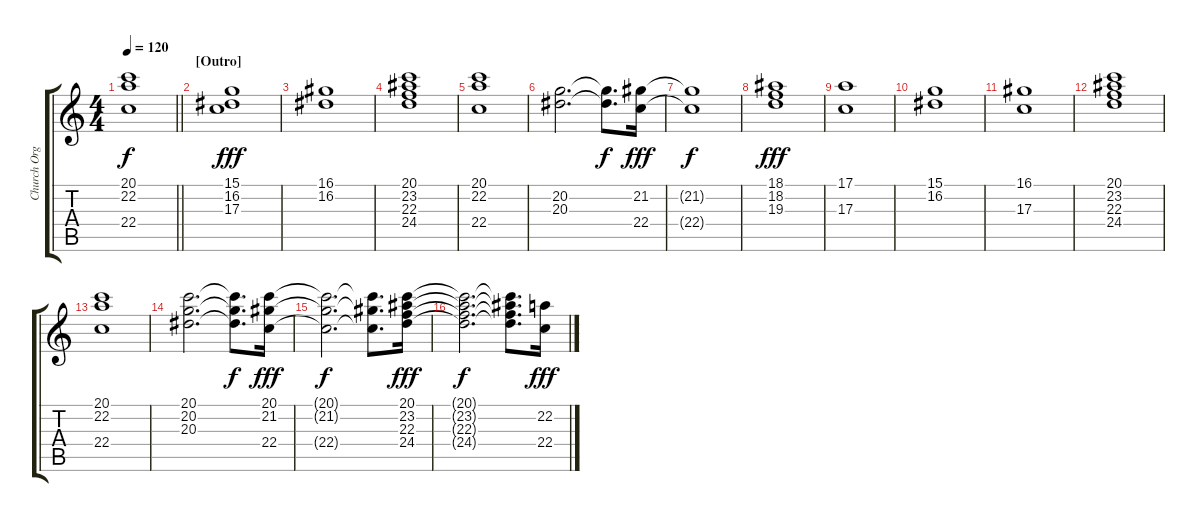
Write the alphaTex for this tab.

\track ("Church Organ" "Church Org") {instrument churchorgan}
\staff {score tabs}
\tuning (E4 B3 G3 D3 A2 E2) {hide}
\ts (4 4)
\tempo 120
\clef g2
\barLineRight lightlight
\ks c
(20.1{t} 22.2{t} 22.4{t}).1{dy f} |
\section ("" "[Outro]")
(15.1 16.2 17.3).1{dy fff} |
(16.1 16.2).1 |
(20.1 23.2 22.3 24.4).1 |
(20.1 22.2 22.4).1 |
(20.2 20.3).2{d} (20.2{t} 20.3{t}).8{d dy f} (21.2 22.4).16{dy fff} |
(21.2{t} 22.4{t}).1{dy f} |
(18.1 18.2 19.3).1{dy fff} |
(17.1 17.3).1 |
(15.1 16.2).1 |
(16.1 17.3).1 |
(20.1 23.2 22.3 24.4).1 |
(20.1 22.2 22.4).1 |
(20.1 20.2 20.3).2{d} (20.1{t} 20.2{t} 20.3{t}).8{d dy f} (20.1 21.2 22.4).16{dy fff} |
(20.1{t} 21.2{t} 22.4{t}).2{d dy f} (20.1{t} 21.2{t} 22.4{t}).8{d} (20.1 23.2 22.3 24.4).16{dy fff} |
(20.1{t} 23.2{t} 22.3{t} 24.4{t}).2{d dy f} (20.1{t} 23.2{t} 22.3{t} 24.4{t}).8{d} (22.2 22.4).16{dy fff}
